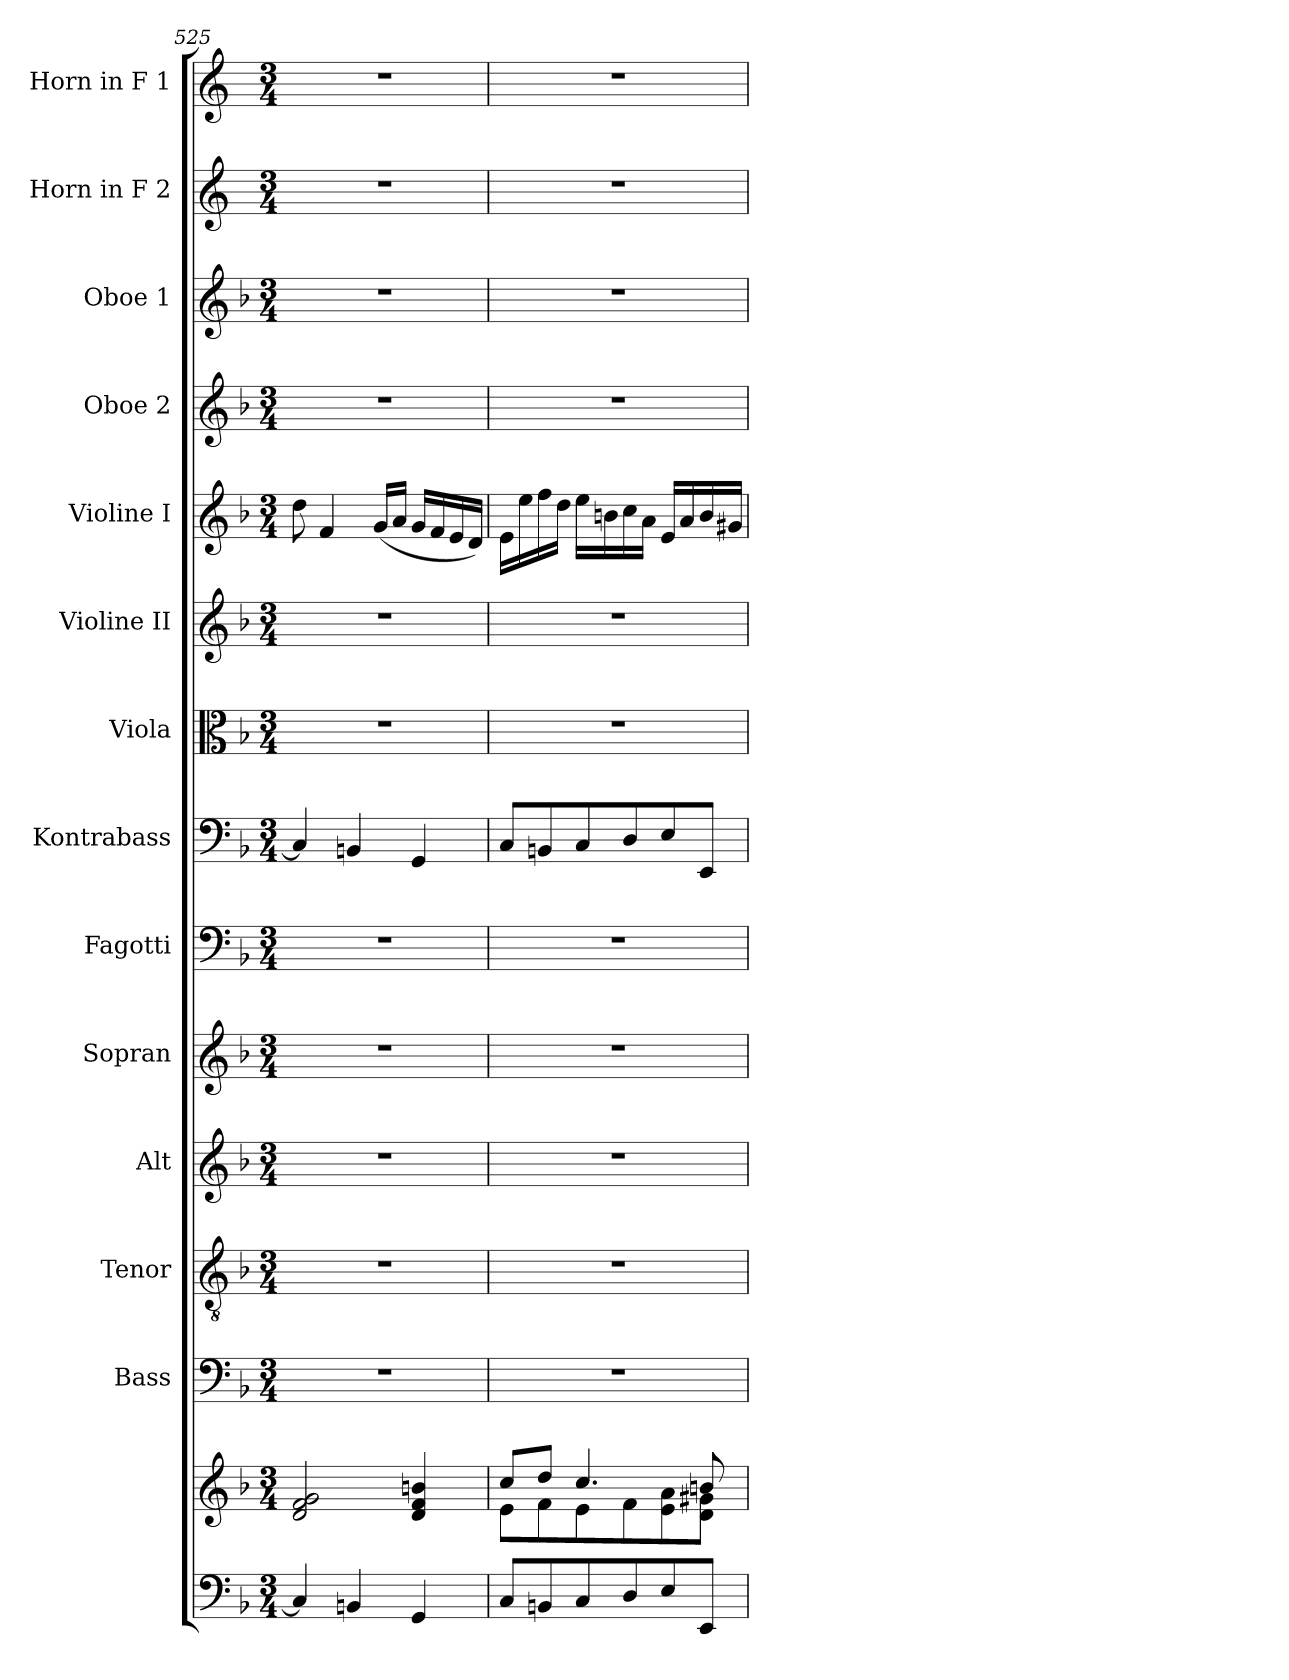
**kern	**kern	**kern	**kern	**kern	**kern	**kern	**kern	**kern	**kern	**kern	**kern	**kern	**kern	**kern
*part14	*part14	*part13	*part12	*part11	*part10	*part9	*part8	*part7	*part6	*part5	*part4	*part3	*part2	*part1
*staff15	*staff14	*staff13	*staff12	*staff11	*staff10	*staff9	*staff8	*staff7	*staff6	*staff5	*staff4	*staff3	*staff2	*staff1
*	*	*I"Bass	*I"Tenor	*I"Alt	*I"Sopran	*I"Fagotti	*I"Kontrabass	*I"Viola	*I"Violine II	*I"Violine I	*I"Oboe 2	*I"Oboe 1	*I"Horn in F 2	*I"Horn in F 1
*	*	*I'B.	*I'T.	*I'A.	*I'S.	*I'Fg.	*I'Kb.	*I'Vla.	*I'Vl. II	*I'Vl. I	*I'Ob. 2	*I'Ob. 1	*	*
!!LO:PB:g=z
*clefF4	*clefG2	*clefF4	*clefGv2	*clefG2	*clefG2	*clefF4	*clefF4	*clefC3	*clefG2	*clefG2	*clefG2	*clefG2	*clefG2	*clefG2
*	*	*	*	*	*	*	*ITrd7c12	*	*	*	*	*	*ITrd4c7	*ITrd4c7
*k[b-]	*k[b-]	*k[b-]	*k[b-]	*k[b-]	*k[b-]	*k[b-]	*k[b-]	*k[b-]	*k[b-]	*k[b-]	*k[b-]	*k[b-]	*k[b-]	*k[b-]
*F:	*F:	*F:	*F:	*F:	*F:	*F:	*F:	*F:	*F:	*F:	*F:	*F:	*F:	*F:
*M3/4	*M3/4	*M3/4	*M3/4	*M3/4	*M3/4	*M3/4	*M3/4	*M3/4	*M3/4	*M3/4	*M3/4	*M3/4	*M3/4	*M3/4
=525	=525	=525	=525	=525	=525	=525	=525	=525	=525	=525	=525	=525	=525	=525
4C/]	2d/ 2f/ 2g/	2.r	2.r	2.r	2.r	2.r	4CC/]	2.r	2.r	8dd\	2.r	2.r	2.r	2.r
.	.	.	.	.	.	.	.	.	.	4f/	.	.	.	.
4BBn/	.	.	.	.	.	.	4BBBn/	.	.	.	.	.	.	.
.	.	.	.	.	.	.	.	.	.	(<16g/LL	.	.	.	.
.	.	.	.	.	.	.	.	.	.	16a/JJ	.	.	.	.
4GG/	4d/ 4f/ 4bn/	.	.	.	.	.	4GGG/	.	.	16g/LL	.	.	.	.
.	.	.	.	.	.	.	.	.	.	16f/	.	.	.	.
.	.	.	.	.	.	.	.	.	.	16e/	.	.	.	.
.	.	.	.	.	.	.	.	.	.	16d/JJ)	.	.	.	.
=526	=526	=526	=526	=526	=526	=526	=526	=526	=526	=526	=526	=526	=526	=526
*	*^	*	*	*	*	*	*	*	*	*	*	*	*	*
8C/L	8cc/L	8e\L	2.r	2.r	2.r	2.r	2.r	8CC/L	2.r	2.r	16e\LL	2.r	2.r	2.r	2.r
.	.	.	.	.	.	.	.	.	.	.	16ee\	.	.	.	.
8BBn/	8dd/J	8f\	.	.	.	.	.	8BBBn/	.	.	16ff\	.	.	.	.
.	.	.	.	.	.	.	.	.	.	.	16dd\JJ	.	.	.	.
8C/	4.cc/	8e\	.	.	.	.	.	8CC/	.	.	16ee\LL	.	.	.	.
.	.	.	.	.	.	.	.	.	.	.	16bn\	.	.	.	.
8D/	.	8f\	.	.	.	.	.	8DD/	.	.	16cc\	.	.	.	.
.	.	.	.	.	.	.	.	.	.	.	16a\JJ	.	.	.	.
8E/	.	8e\ 8a\	.	.	.	.	.	8EE/	.	.	16e/LL	.	.	.	.
.	.	.	.	.	.	.	.	.	.	.	16a/	.	.	.	.
8EE/J	8bn/	8d\ 8g#X\J	.	.	.	.	.	8EEE/J	.	.	16b/	.	.	.	.
.	.	.	.	.	.	.	.	.	.	.	16g#X/JJ	.	.	.	.
*	*v	*v	*	*	*	*	*	*	*	*	*	*	*	*	*
=	=	=	=	=	=	=	=	=	=	=	=	=	=	=
*-	*-	*-	*-	*-	*-	*-	*-	*-	*-	*-	*-	*-	*-	*-
